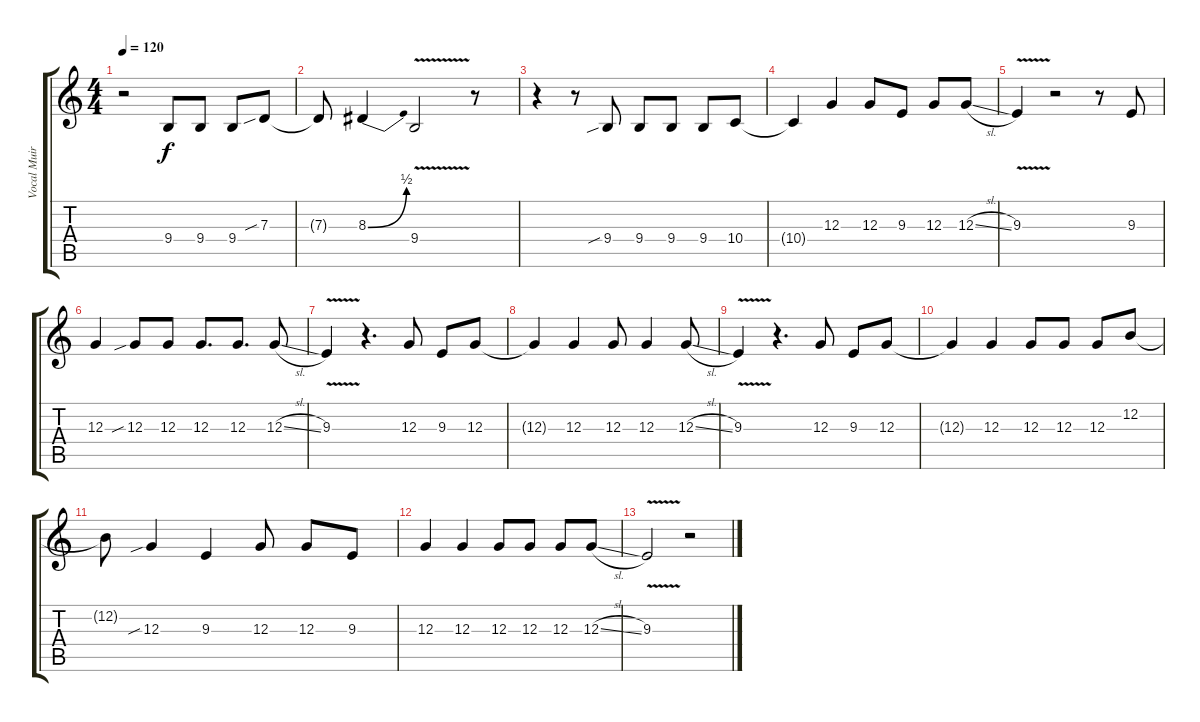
\track ("Vocal Muir low" "Vocal Muir") {instrument lead6voice}
\staff {score tabs}
\tuning (E4 B3 G3 D3 A2 E2) {hide}
\ts (4 4)
\tempo 120
\clef g2
\ks c
r.2{dy f} 9.4.8 9.4.8 9.4.8 7.3{sib}.8 |
7.3{t}.8 8.3{be (bend 0 0 60 2)}.4 9.4{v}.2 r.8 |
r.4 r.8 9.4{sib}.8 9.4.8 9.4.8 9.4.8 10.4.8 |
10.4{t}.4 12.3.4 12.3.8 9.3.8 12.3.8 12.3{sl}.8 |
9.3{v}.4 r.2 r.8 9.3.8 |
12.3.4 12.3{sib}.8 12.3.8 12.3.8{d} 12.3.8{d} 12.3{sl}.8 |
9.3{v}.4 r.4{d} 12.3.8 9.3.8 12.3.8 |
12.3{t}.4 12.3.4 12.3.8 12.3.4 12.3{sl}.8 |
9.3{v}.4 r.4{d} 12.3.8 9.3.8 12.3.8 |
12.3{t}.4 12.3.4 12.3.8 12.3.8 12.3.8 12.2.8 |
12.2{t}.8 12.3{sib}.4 9.3.4 12.3.8 12.3.8 9.3.8 |
12.3.4 12.3.4 12.3.8 12.3.8 12.3.8 12.3{sl}.8 |
9.3{v}.2{volume 13} r.2
